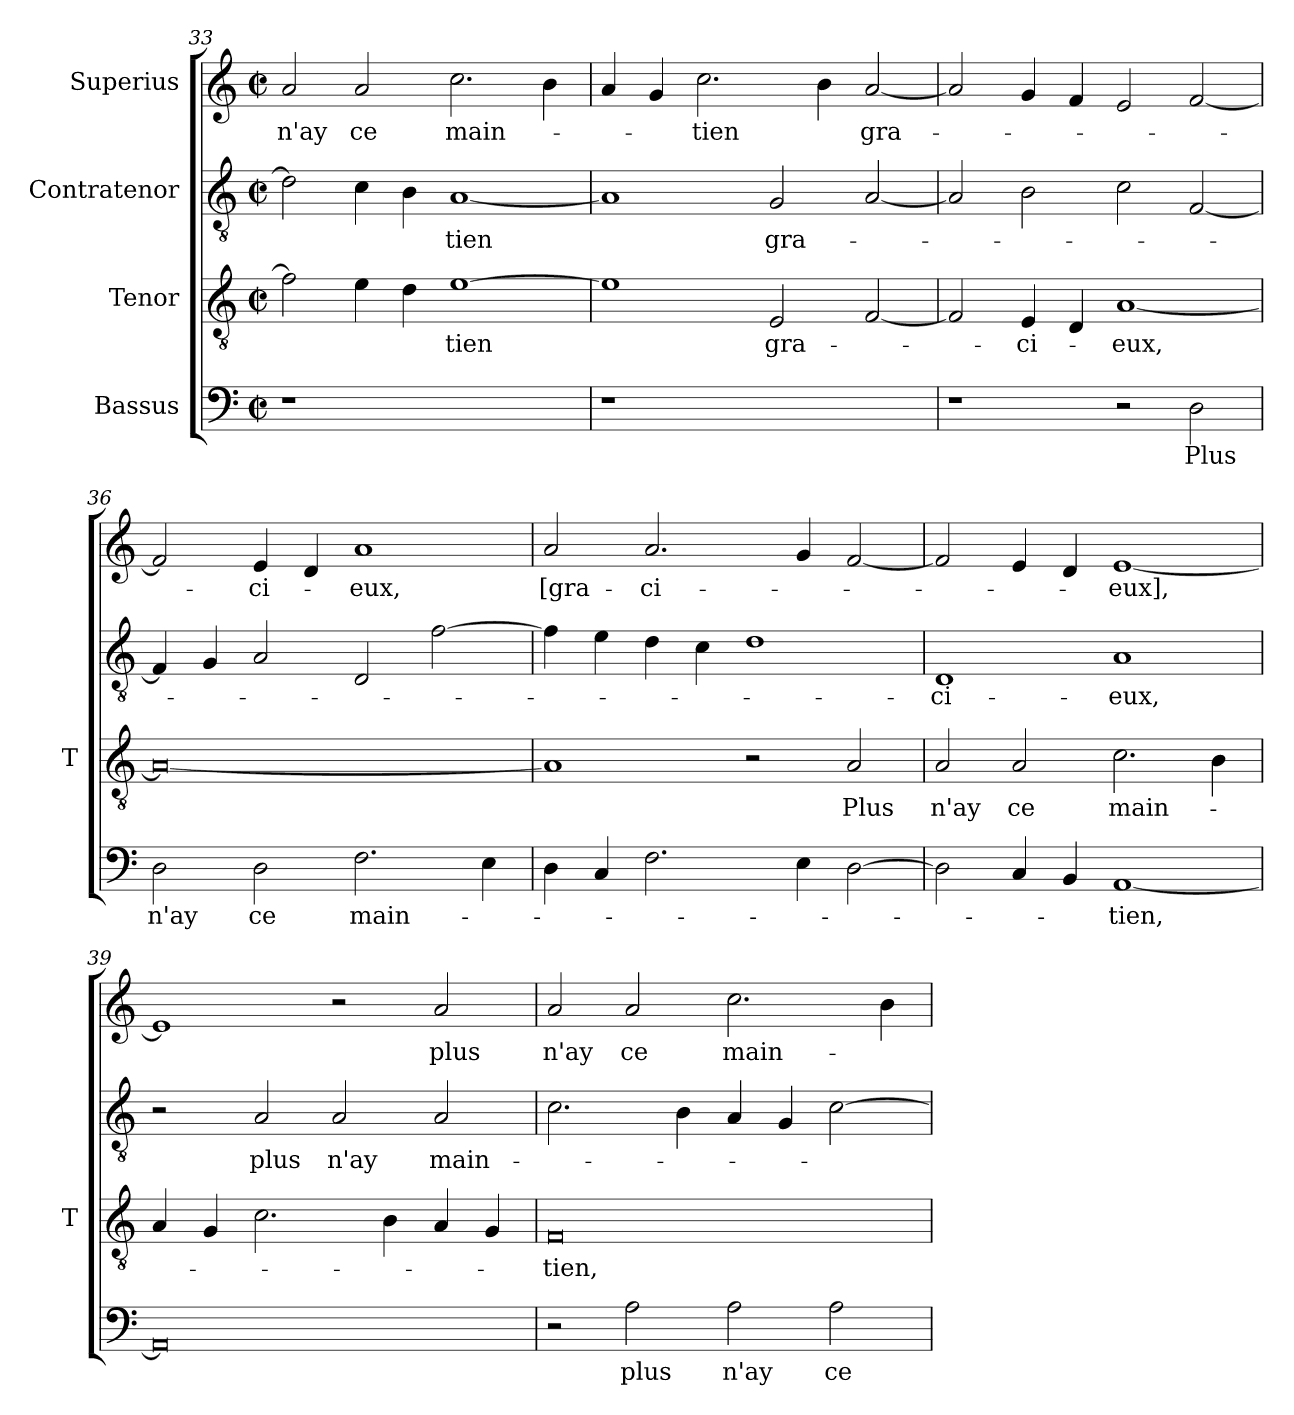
**kern	**text	**kern	**text	**kern	**text	**kern	**text
*part4	*part4	*part3	*part3	*part2	*part2	*part1	*part1
*staff4	*staff4	*staff3	*staff3	*staff2	*staff2	*staff1	*staff1
*I"Bassus	*	*I"Tenor	*	*I"Contratenor	*	*I"Superius	*
*	*	*I'T	*	*	*	*	*
*clefF4	*	*clefGv2	*	*clefGv2	*	*clefG2	*
*k[]	*	*k[]	*	*k[]	*	*k[]	*
*C:	*	*C:	*	*C:	*	*C:	*
*M2/2	*	*M2/2	*	*M2/2	*	*M2/2	*
*met(c|)	*	*met(c|)	*	*met(c|)	*	*met(c|)	*
=33	=33	=33	=33	=33	=33	=33	=33
1r	.	2f]	.	2d]	.	2a	-n'ay
.	.	4e	.	4c	.	2a	-ce
.	.	4d	.	4B	.	.	.
1ryy	.	[1e	-tien	[1A	-tien	2.cc	main-
.	.	.	.	.	.	4b	.
=34	=34	=34	=34	=34	=34	=34	=34
1r	.	1e]	.	1A]	.	4a	.
.	.	.	.	.	.	4g	.
.	.	.	.	.	.	2.cc	-tien
1ryy	.	2E	gra-	2G	gra-	.	.
.	.	.	.	.	.	4b	.
.	.	[2F	.	[2A	.	[2a	gra-
=35	=35	=35	=35	=35	=35	=35	=35
1r	.	2F]	.	2A]	.	2a]	.
.	.	4E	ci-	2B	.	4g	.
.	.	4D	.	.	.	4f	.
2r	.	[1A	-eux,	2c	.	2e	.
2D	-Plus	.	.	[2F	.	[2f	.
=36	=36	=36	=36	=36	=36	=36	=36
2D	-n'ay	0A_	.	4F]	.	2f]	.
.	.	.	.	4G	.	.	.
2D	-ce	.	.	2A	.	4e	ci-
.	.	.	.	.	.	4d	.
2.F	main-	.	.	2D	.	1a	-eux,
.	.	.	.	[2f	.	.	.
4E	.	.	.	.	.	.	.
!!LO:LB:g=z
=37	=37	=37	=37	=37	=37	=37	=37
4D	.	1A]	.	4f]	.	2a	[gra-
4C	.	.	.	4e	.	.	.
2.F	.	.	.	4d	.	2.a	ci-
.	.	.	.	4c	.	.	.
.	.	2r	.	1d	.	.	.
4E	.	.	.	.	.	4g	.
[2D	.	2A	-Plus	.	.	[2f	.
=38	=38	=38	=38	=38	=38	=38	=38
2D]	.	2A	-n'ay	1D	ci-	2f]	.
4C	.	2A	-ce	.	.	4e	.
4BB	.	.	.	.	.	4d	.
[1AA	-tien,	2.c	main-	1A	-eux,	[1e	-eux],
.	.	4B	.	.	.	.	.
=39	=39	=39	=39	=39	=39	=39	=39
0AA]	.	4A	.	2r	.	1e]	.
.	.	4G	.	.	.	.	.
.	.	2.c	.	2A	-plus	.	.
.	.	.	.	2A	-n'ay	2r	.
.	.	4B	.	.	.	.	.
.	.	4A	.	2A	main-	2a	-plus
.	.	4G	.	.	.	.	.
=40	=40	=40	=40	=40	=40	=40	=40
2r	.	0F	-tien,	2.c	.	2a	-n'ay
2A	-plus	.	.	.	.	2a	-ce
.	.	.	.	4B	.	.	.
2A	-n'ay	.	.	4A	.	2.cc	main-
.	.	.	.	4G	.	.	.
2A	-ce	.	.	[2c	.	.	.
.	.	.	.	.	.	4b	.
=	=	=	=	=	=	=	=
*-	*-	*-	*-	*-	*-	*-	*-
